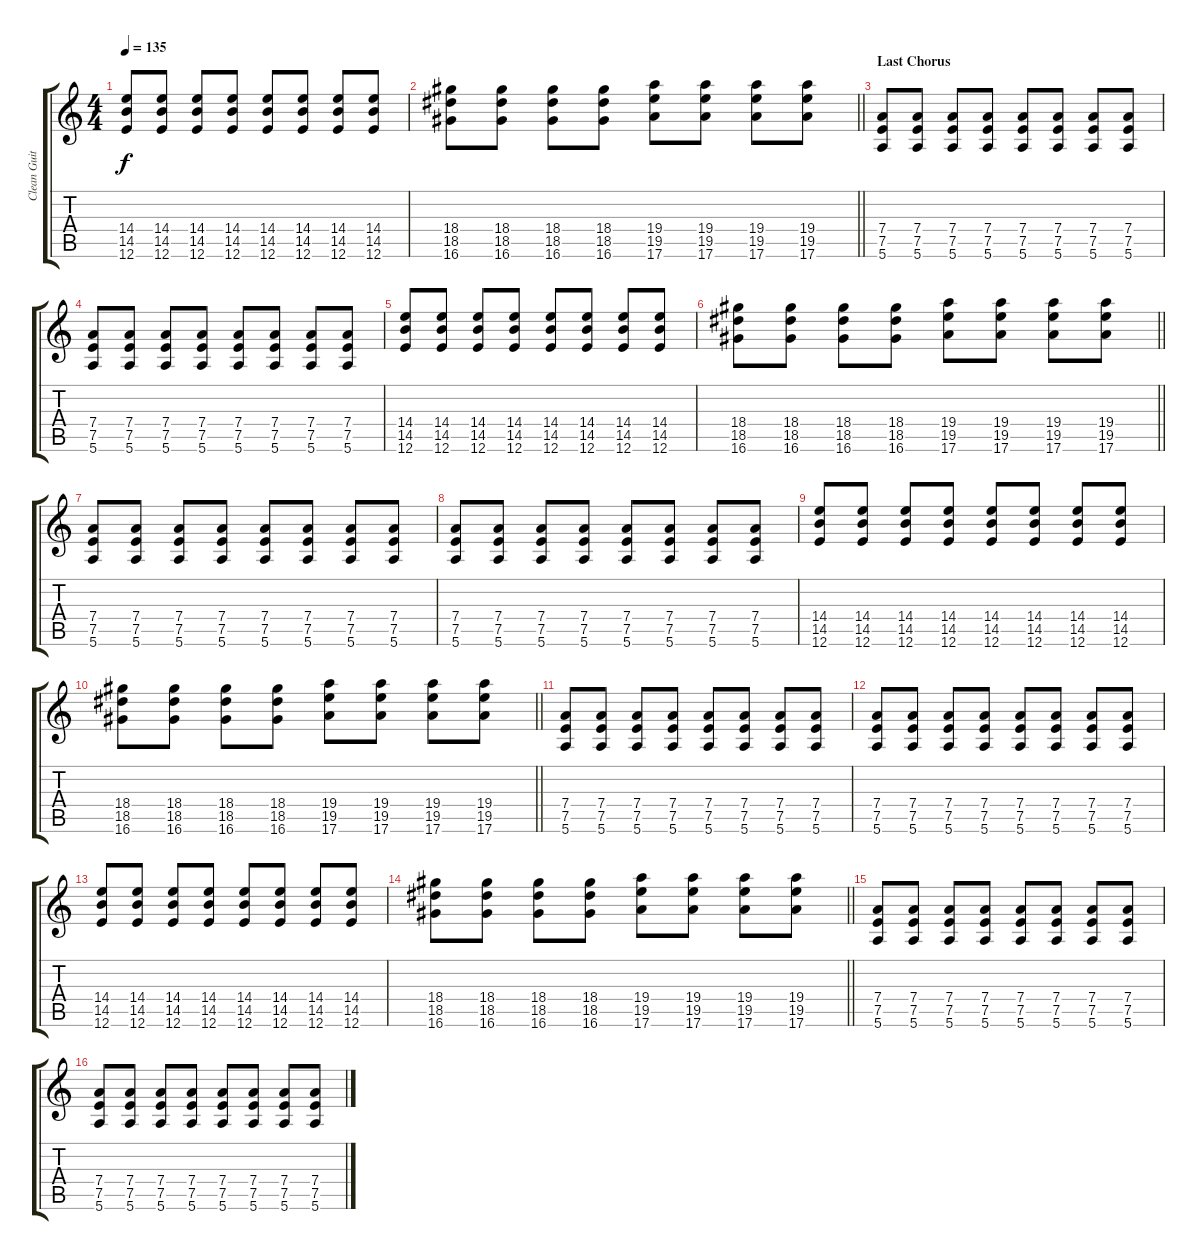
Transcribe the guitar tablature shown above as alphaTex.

\track ("Clean Guitar" "Clean Guit") {instrument electricguitarjazz}
\staff {score tabs}
\tuning (E4 B3 G3 D3 A2 E2) {hide}
\ts (4 4)
\tempo 135
\clef g2
\ks c
(14.4 14.5 12.6).8{dy f} (14.4 14.5 12.6).8 (14.4 14.5 12.6).8 (14.4 14.5 12.6).8 (14.4 14.5 12.6).8 (14.4 14.5 12.6).8 (14.4 14.5 12.6).8 (14.4 14.5 12.6).8 |
\barLineRight lightlight
(18.4 18.5 16.6).8 (18.4 18.5 16.6).8 (18.4 18.5 16.6).8 (18.4 18.5 16.6).8 (19.4 19.5 17.6).8 (19.4 19.5 17.6).8 (19.4 19.5 17.6).8 (19.4 19.5 17.6).8 |
\section ("" "Last Chorus")
(7.4 7.5 5.6).8{volume 13} (7.4 7.5 5.6).8 (7.4 7.5 5.6).8 (7.4 7.5 5.6).8 (7.4 7.5 5.6).8 (7.4 7.5 5.6).8 (7.4 7.5 5.6).8 (7.4 7.5 5.6).8 |
(7.4 7.5 5.6).8 (7.4 7.5 5.6).8 (7.4 7.5 5.6).8 (7.4 7.5 5.6).8 (7.4 7.5 5.6).8 (7.4 7.5 5.6).8 (7.4 7.5 5.6).8 (7.4 7.5 5.6).8 |
(14.4 14.5 12.6).8 (14.4 14.5 12.6).8 (14.4 14.5 12.6).8 (14.4 14.5 12.6).8 (14.4 14.5 12.6).8 (14.4 14.5 12.6).8 (14.4 14.5 12.6).8 (14.4 14.5 12.6).8 |
\barLineRight lightlight
(18.4 18.5 16.6).8 (18.4 18.5 16.6).8 (18.4 18.5 16.6).8 (18.4 18.5 16.6).8 (19.4 19.5 17.6).8 (19.4 19.5 17.6).8 (19.4 19.5 17.6).8 (19.4 19.5 17.6).8 |
(7.4 7.5 5.6).8 (7.4 7.5 5.6).8 (7.4 7.5 5.6).8 (7.4 7.5 5.6).8 (7.4 7.5 5.6).8 (7.4 7.5 5.6).8 (7.4 7.5 5.6).8 (7.4 7.5 5.6).8 |
(7.4 7.5 5.6).8 (7.4 7.5 5.6).8 (7.4 7.5 5.6).8 (7.4 7.5 5.6).8 (7.4 7.5 5.6).8 (7.4 7.5 5.6).8 (7.4 7.5 5.6).8 (7.4 7.5 5.6).8 |
(14.4 14.5 12.6).8 (14.4 14.5 12.6).8 (14.4 14.5 12.6).8 (14.4 14.5 12.6).8 (14.4 14.5 12.6).8 (14.4 14.5 12.6).8 (14.4 14.5 12.6).8 (14.4 14.5 12.6).8 |
\barLineRight lightlight
(18.4 18.5 16.6).8 (18.4 18.5 16.6).8 (18.4 18.5 16.6).8 (18.4 18.5 16.6).8 (19.4 19.5 17.6).8 (19.4 19.5 17.6).8 (19.4 19.5 17.6).8 (19.4 19.5 17.6).8 |
(7.4 7.5 5.6).8 (7.4 7.5 5.6).8 (7.4 7.5 5.6).8 (7.4 7.5 5.6).8 (7.4 7.5 5.6).8 (7.4 7.5 5.6).8 (7.4 7.5 5.6).8 (7.4 7.5 5.6).8 |
(7.4 7.5 5.6).8 (7.4 7.5 5.6).8 (7.4 7.5 5.6).8 (7.4 7.5 5.6).8 (7.4 7.5 5.6).8 (7.4 7.5 5.6).8 (7.4 7.5 5.6).8 (7.4 7.5 5.6).8 |
(14.4 14.5 12.6).8 (14.4 14.5 12.6).8 (14.4 14.5 12.6).8 (14.4 14.5 12.6).8 (14.4 14.5 12.6).8 (14.4 14.5 12.6).8 (14.4 14.5 12.6).8 (14.4 14.5 12.6).8 |
\barLineRight lightlight
(18.4 18.5 16.6).8 (18.4 18.5 16.6).8 (18.4 18.5 16.6).8 (18.4 18.5 16.6).8 (19.4 19.5 17.6).8 (19.4 19.5 17.6).8 (19.4 19.5 17.6).8 (19.4 19.5 17.6).8 |
(7.4 7.5 5.6).8 (7.4 7.5 5.6).8 (7.4 7.5 5.6).8 (7.4 7.5 5.6).8 (7.4 7.5 5.6).8 (7.4 7.5 5.6).8 (7.4 7.5 5.6).8 (7.4 7.5 5.6).8 |
(7.4 7.5 5.6).8 (7.4 7.5 5.6).8 (7.4 7.5 5.6).8 (7.4 7.5 5.6).8 (7.4 7.5 5.6).8 (7.4 7.5 5.6).8 (7.4 7.5 5.6).8 (7.4 7.5 5.6).8
